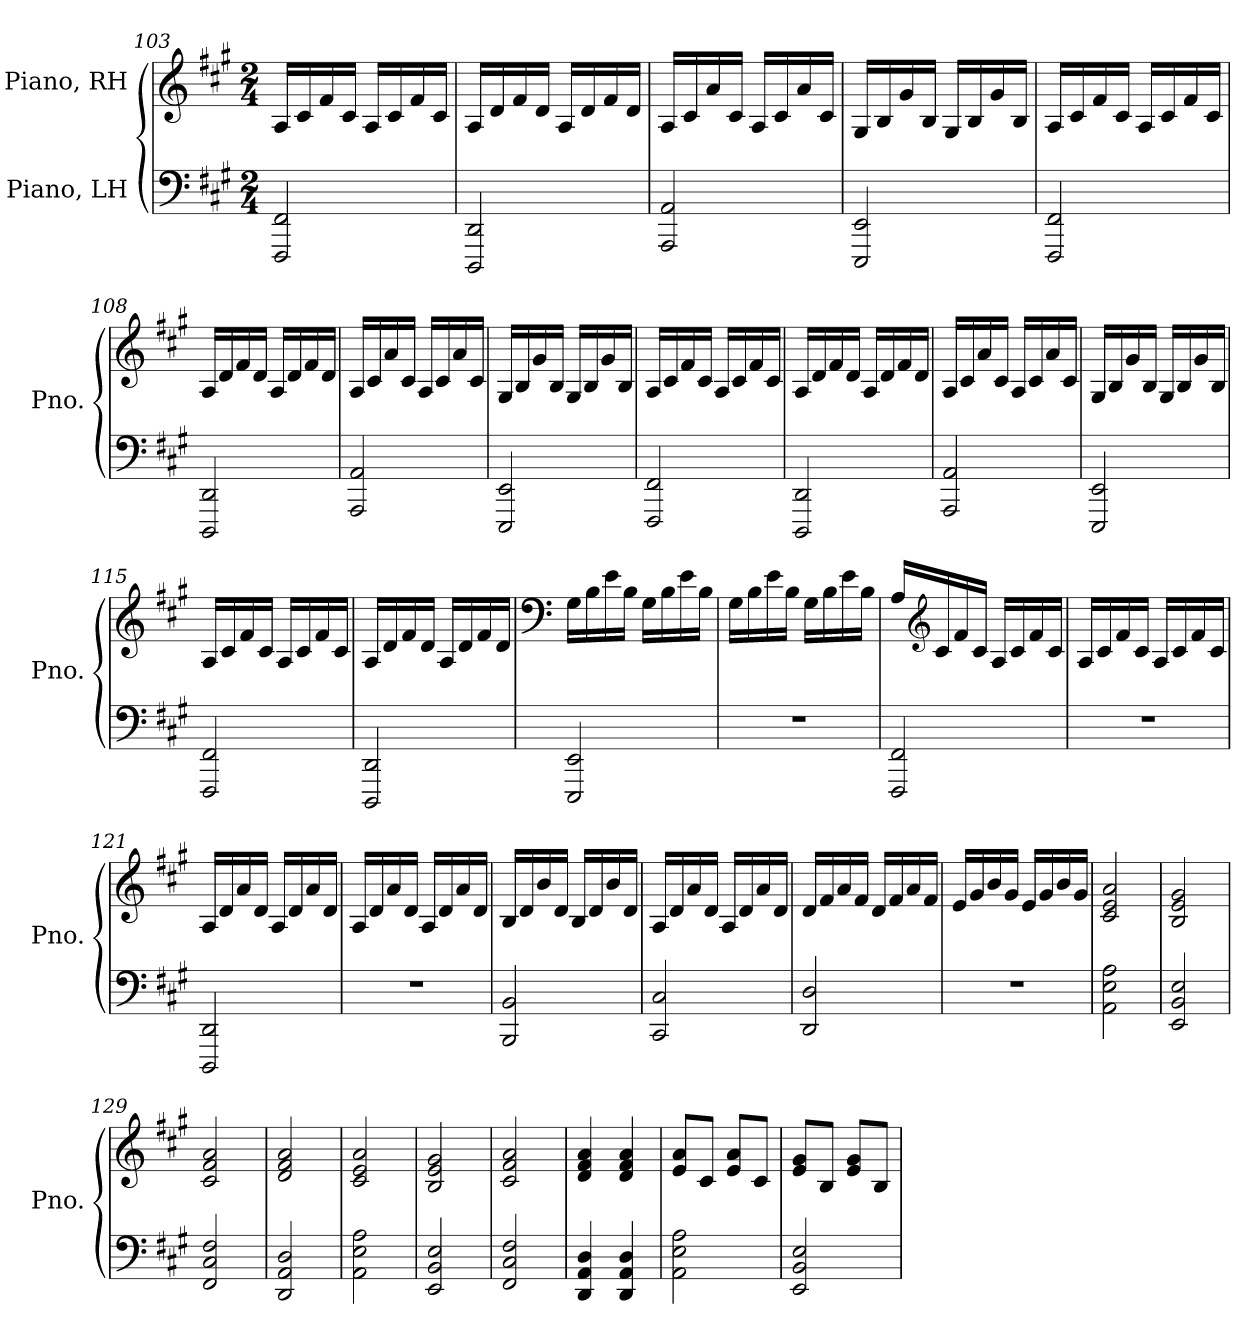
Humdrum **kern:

**kern	**kern
*part2	*part1
*staff2	*staff1
*I"Piano, LH	*I"Piano, RH
*I'Pno.	*I'Pno.
*clefF4	*clefG2
*k[f#c#g#]	*k[f#c#g#]
*M2/4	*M2/4
=103	=103
2FFF#/ 2FF#/	16A/LL
.	16c#/
.	16f#/
.	16c#/JJ
.	16A/LL
.	16c#/
.	16f#/
.	16c#/JJ
=104	=104
2DDD/ 2DD/	16A/LL
.	16d/
.	16f#/
.	16d/JJ
.	16A/LL
.	16d/
.	16f#/
.	16d/JJ
!!LO:LB:g=z
=105	=105
2AAA/ 2AA/	16A/LL
.	16c#/
.	16a/
.	16c#/JJ
.	16A/LL
.	16c#/
.	16a/
.	16c#/JJ
=106	=106
2EEE/ 2EE/	16G#/LL
.	16B/
.	16g#/
.	16B/JJ
.	16G#/LL
.	16B/
.	16g#/
.	16B/JJ
=107	=107
2FFF#/ 2FF#/	16A/LL
.	16c#/
.	16f#/
.	16c#/JJ
.	16A/LL
.	16c#/
.	16f#/
.	16c#/JJ
=108	=108
2DDD/ 2DD/	16A/LL
.	16d/
.	16f#/
.	16d/JJ
.	16A/LL
.	16d/
.	16f#/
.	16d/JJ
!!LO:PB:g=z
=109	=109
2AAA/ 2AA/	16A/LL
.	16c#/
.	16a/
.	16c#/JJ
.	16A/LL
.	16c#/
.	16a/
.	16c#/JJ
=110	=110
2EEE/ 2EE/	16G#/LL
.	16B/
.	16g#/
.	16B/JJ
.	16G#/LL
.	16B/
.	16g#/
.	16B/JJ
=111	=111
2FFF#/ 2FF#/	16A/LL
.	16c#/
.	16f#/
.	16c#/JJ
.	16A/LL
.	16c#/
.	16f#/
.	16c#/JJ
=112	=112
2DDD/ 2DD/	16A/LL
.	16d/
.	16f#/
.	16d/JJ
.	16A/LL
.	16d/
.	16f#/
.	16d/JJ
!!LO:LB:g=z
=113	=113
2AAA/ 2AA/	16A/LL
.	16c#/
.	16a/
.	16c#/JJ
.	16A/LL
.	16c#/
.	16a/
.	16c#/JJ
=114	=114
2EEE/ 2EE/	16G#/LL
.	16B/
.	16g#/
.	16B/JJ
.	16G#/LL
.	16B/
.	16g#/
.	16B/JJ
=115	=115
2FFF#/ 2FF#/	16A/LL
.	16c#/
.	16f#/
.	16c#/JJ
.	16A/LL
.	16c#/
.	16f#/
.	16c#/JJ
=116	=116
2DDD/ 2DD/	16A/LL
.	16d/
.	16f#/
.	16d/JJ
.	16A/LL
.	16d/
.	16f#/
.	16d/JJ
!!LO:LB:g=z
=117	=117
*	*clefF4
2EEE/ 2EE/	16G#\LL
.	16B\
.	16e\
.	16B\JJ
.	16G#\LL
.	16B\
.	16e\
.	16B\JJ
=118	=118
2r	16G#\LL
.	16B\
.	16e\
.	16B\JJ
.	16G#\LL
.	16B\
.	16e\
.	16B\JJ
=119	=119
2FFF#/ 2FF#/	16A/LL
*	*clefG2
.	16c#/
.	16f#/
.	16c#/JJ
.	16A/LL
.	16c#/
.	16f#/
.	16c#/JJ
=120	=120
2r	16A/LL
.	16c#/
.	16f#/
.	16c#/JJ
.	16A/LL
.	16c#/
.	16f#/
.	16c#/JJ
!!LO:LB:g=z
=121	=121
2DDD/ 2DD/	16A/LL
.	16d/
.	16a/
.	16d/JJ
.	16A/LL
.	16d/
.	16a/
.	16d/JJ
=122	=122
2r	16A/LL
.	16d/
.	16a/
.	16d/JJ
.	16A/LL
.	16d/
.	16a/
.	16d/JJ
=123	=123
2BBB/ 2BB/	16B/LL
.	16d/
.	16b/
.	16d/JJ
.	16B/LL
.	16d/
.	16b/
.	16d/JJ
=124	=124
2CC#/ 2C#/	16A/LL
.	16d/
.	16a/
.	16d/JJ
.	16A/LL
.	16d/
.	16a/
.	16d/JJ
=125	=125
2DD/ 2D/	16d/LL
.	16f#/
.	16a/
.	16f#/JJ
.	16d/LL
.	16f#/
.	16a/
.	16f#/JJ
!!LO:LB:g=z
=126	=126
2r	16e/LL
.	16g#/
.	16b/
.	16g#/JJ
.	16e/LL
.	16g#/
.	16b/
.	16g#/JJ
=127	=127
2AA\ 2E\ 2A\	2c#/ 2e/ 2a/
=128	=128
2EE/ 2BB/ 2E/	2B/ 2e/ 2g#/
=129	=129
2FF#/ 2C#/ 2F#/	2c#/ 2f#/ 2a/
=130	=130
2DD/ 2AA/ 2D/	2d/ 2f#/ 2a/
=131	=131
2AA\ 2E\ 2A\	2c#/ 2e/ 2a/
=132	=132
2EE/ 2BB/ 2E/	2B/ 2e/ 2g#/
=133	=133
2FF#/ 2C#/ 2F#/	2c#/ 2f#/ 2a/
=134	=134
4DD/ 4AA/ 4D/	4d/ 4f#/ 4a/
4DD/ 4AA/ 4D/	4d/ 4f#/ 4a/
=135	=135
2AA\ 2E\ 2A\	8e/ 8a/L
.	8c#/J
.	8e/ 8a/L
.	8c#/J
=136	=136
2EE/ 2BB/ 2E/	8e/ 8g#/L
.	8B/J
.	8e/ 8g#/L
.	8B/J
=	=
*-	*-
